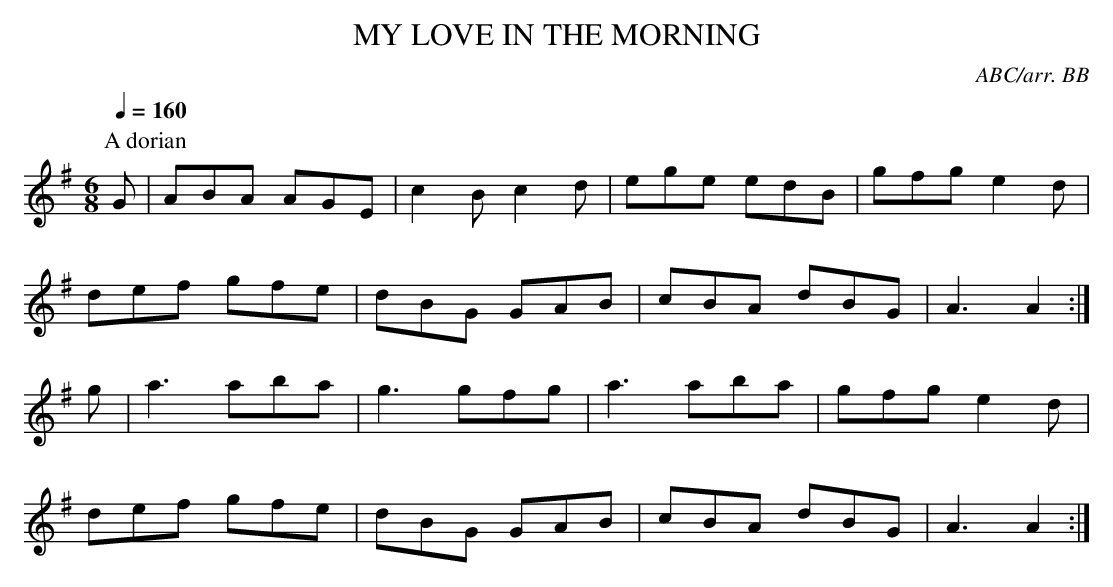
X:1
T:MY LOVE IN THE MORNING
C:ABC/arr. BB
M:6/8
Q:1/4=160
K:G
P:A dorian
G|ABA AGE|c2B c2d|ege edB|gfg e2d|
def gfe|dBG GAB|cBA dBG|A3 A2:|
g|a3 aba|g3 gfg|a3 aba|gfg e2d|
def gfe|dBG GAB|cBA dBG|A3 A2:|
